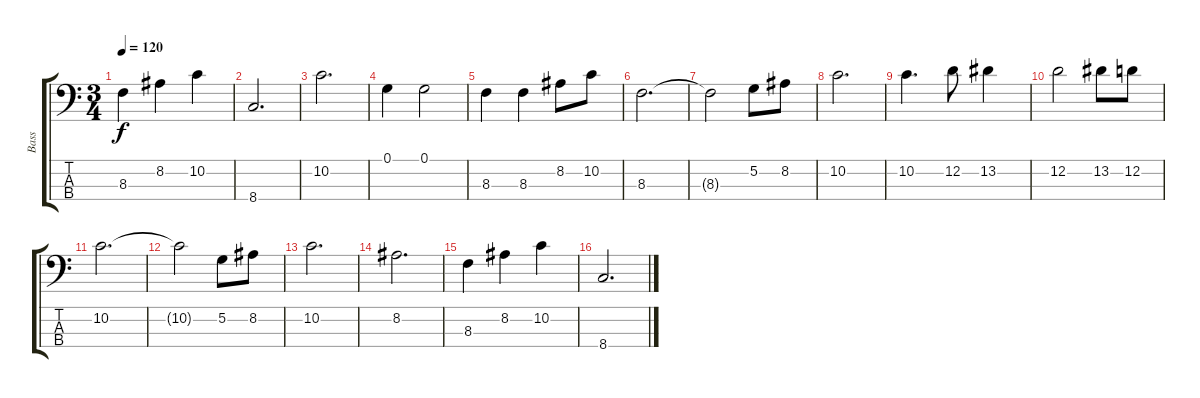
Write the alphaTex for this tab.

\track ("Bass" "Bass") {instrument electricbassfinger}
\staff {score tabs}
\tuning (G2 D2 A1 E1) {hide}
\ts (3 4)
\tempo 120
\clef f4
\ks c
8.3.4{dy f} 8.2.4 10.2.4 |
8.4.2{d} |
10.2.2{d} |
0.1.4 0.1.2 |
8.3.4 8.3.4 8.2.8 10.2.8 |
8.3.2{d} |
8.3{t}.2 5.2.8 8.2.8 |
10.2.2{d} |
10.2.4{d} 12.2.8 13.2.4 |
12.2.2 13.2.8 12.2.8 |
10.2.2{d} |
10.2{t}.2 5.2.8 8.2.8 |
10.2.2{d} |
8.2.2{d} |
8.3.4 8.2.4 10.2.4 |
8.4.2{d}
